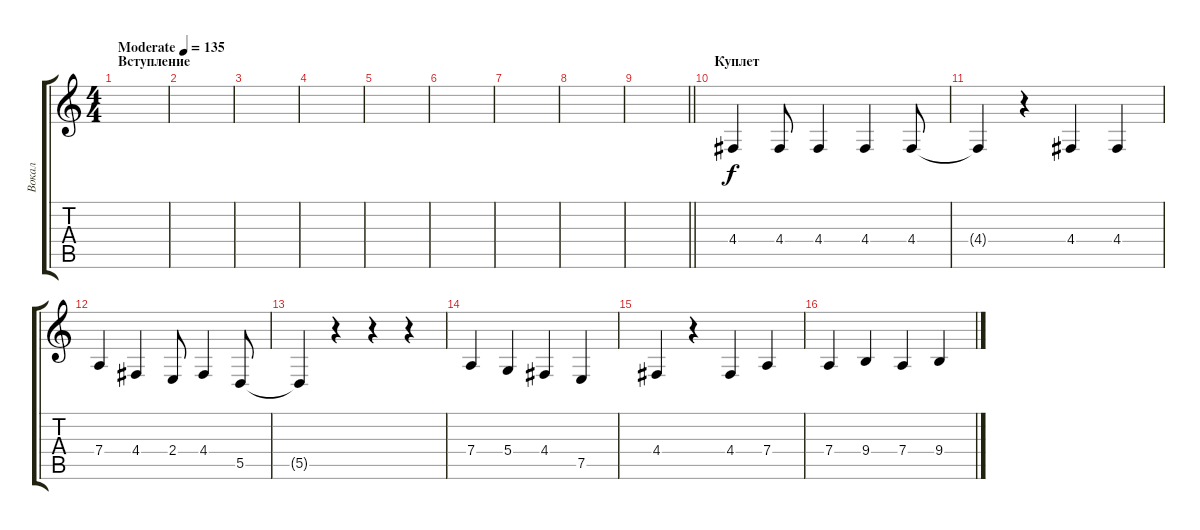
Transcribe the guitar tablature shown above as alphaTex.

\track ("Вокал" "Вокал") {instrument flute}
\staff {score tabs}
\tuning (E4 B3 G3 D3 A2 E2) {hide}
\ts (4 4)
\section ("" "Вступление")
\tempo (135 "Moderate")
\clef g2
\ks c
|
|
|
|
|
|
|
|
\barLineRight lightlight
|
\section ("" "Куплет")
4.4.4 4.4.8 4.4.4 4.4.4 4.4.8 |
4.4{t}.4 r.4 4.4.4 4.4.4 |
7.4.4 4.4.4 2.4.8 4.4.4 5.5.8 |
5.5{t}.4 r.4 r.4 r.4 |
7.4.4 5.4.4 4.4.4 7.5.4 |
4.4.4 r.4 4.4.4 7.4.4 |
7.4.4 9.4.4 7.4.4 9.4.4
